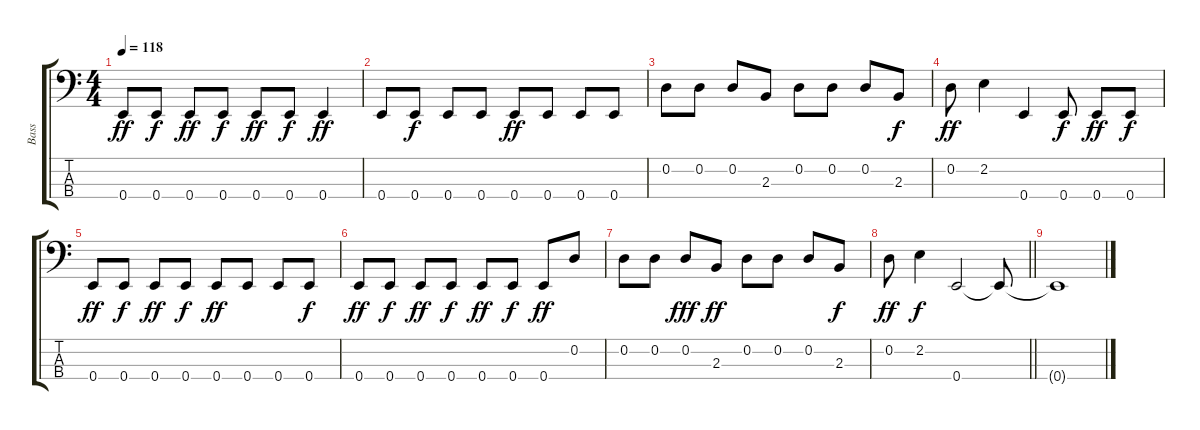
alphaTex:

\track ("Bass" "Bass") {instrument electricbassfinger}
\staff {score tabs}
\tuning (G2 D2 A1 E1) {hide}
\ts (4 4)
\tempo 118
\clef f4
\ks c
0.4.8{dy ff} 0.4.8{dy f} 0.4.8{dy ff} 0.4.8{dy f} 0.4.8{dy ff} 0.4.8{dy f} 0.4.4{dy ff} |
0.4.8 0.4.8{dy f} 0.4.8 0.4.8 0.4.8{dy ff} 0.4.8 0.4.8 0.4.8 |
0.2.8 0.2.8 0.2.8 2.3.8 0.2.8 0.2.8 0.2.8 2.3.8{dy f} |
0.2.8{dy ff} 2.2.4 0.4.4 0.4.8{dy f} 0.4.8{dy ff} 0.4.8{dy f} |
0.4.8{dy ff} 0.4.8{dy f} 0.4.8{dy ff} 0.4.8{dy f} 0.4.8{dy ff} 0.4.8 0.4.8 0.4.8{dy f} |
0.4.8{dy ff} 0.4.8{dy f} 0.4.8{dy ff} 0.4.8{dy f} 0.4.8{dy ff} 0.4.8{dy f} 0.4.8{dy ff} 0.2.8 |
0.2.8 0.2.8 0.2.8{dy fff} 2.3.8{dy ff} 0.2.8 0.2.8 0.2.8 2.3.8{dy f} |
\barLineRight lightlight
0.2.8{dy ff} 2.2.4{dy f} 0.4.2 0.4{t}.8 |
0.4{t}.1
